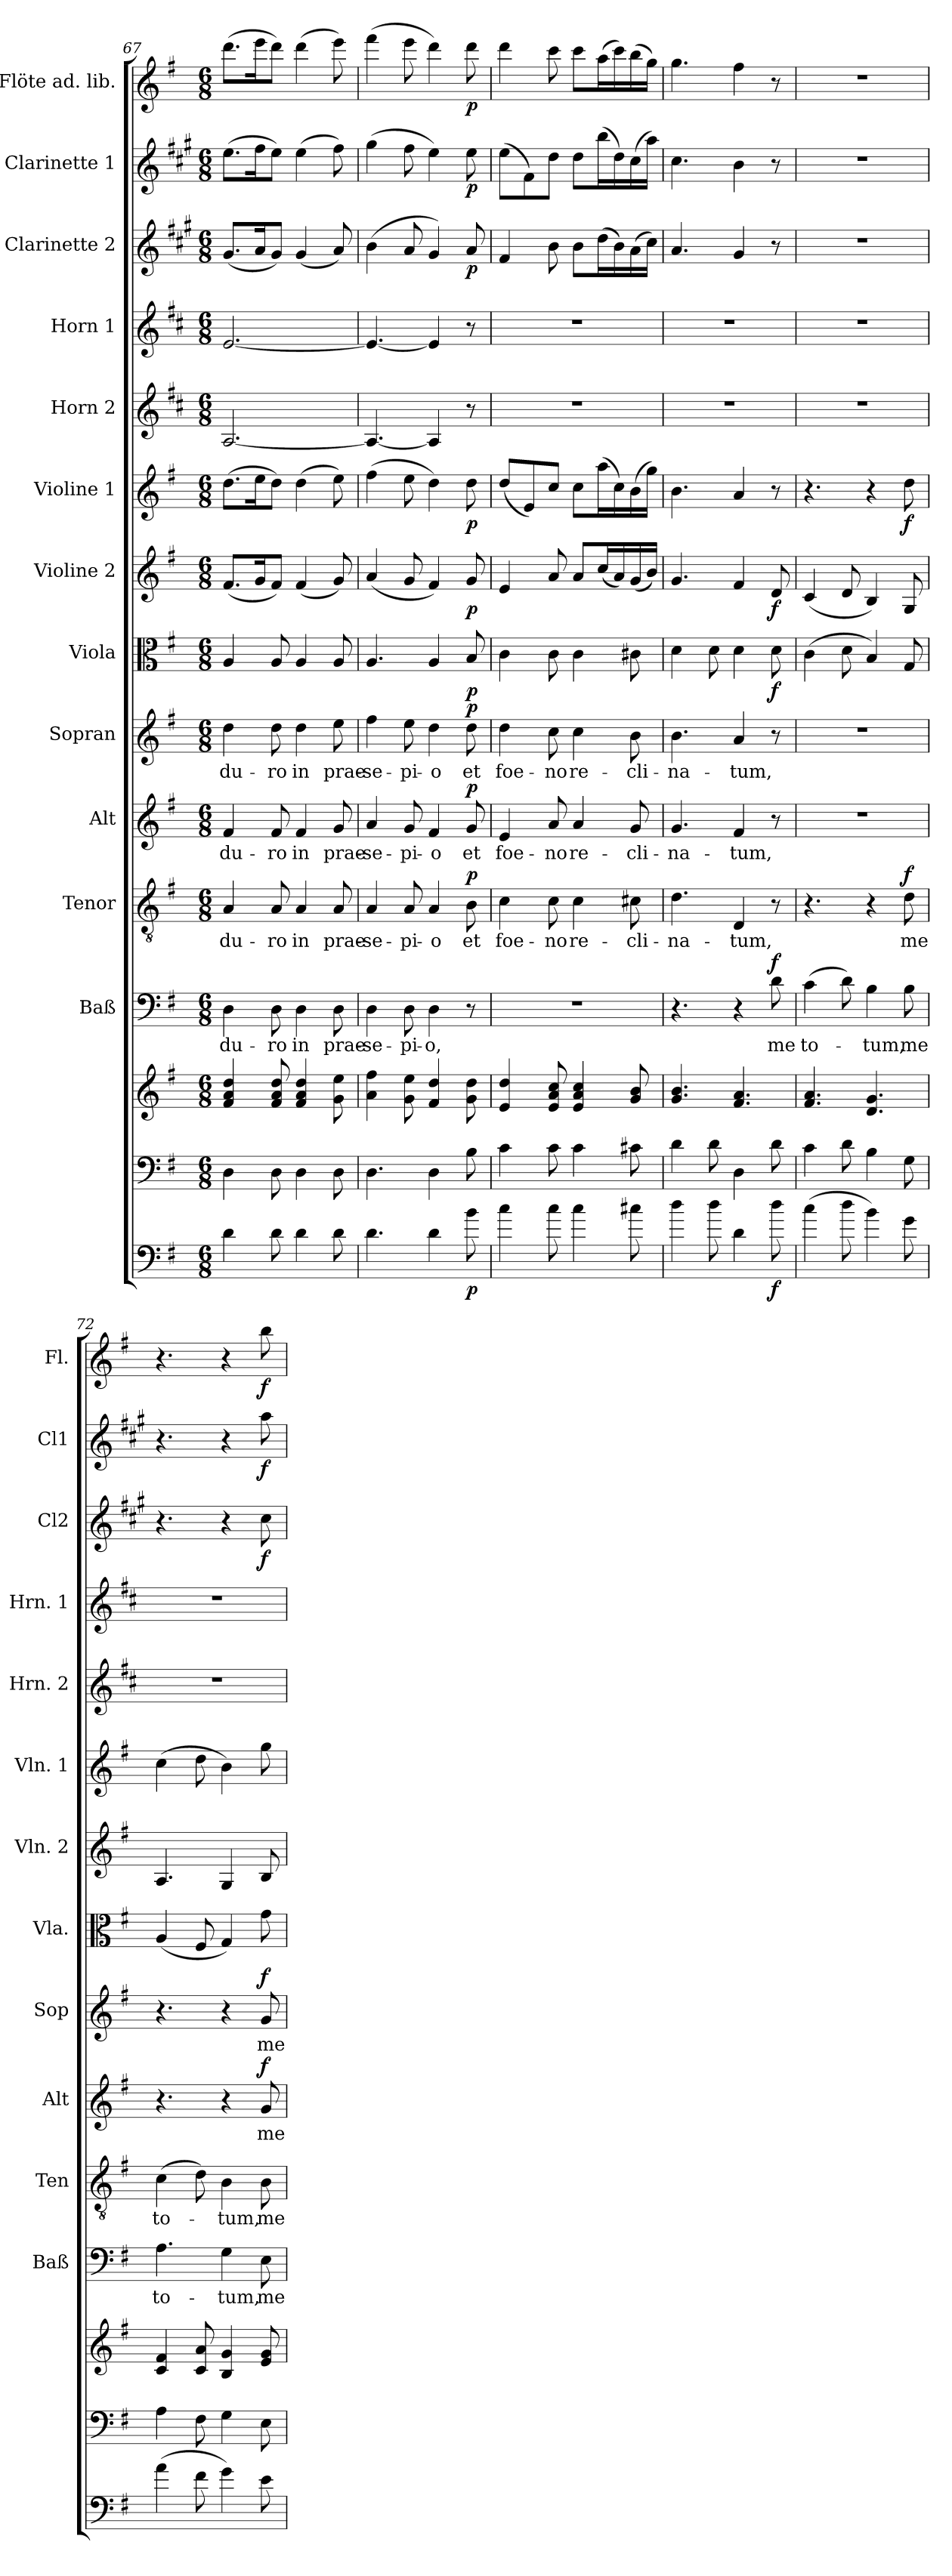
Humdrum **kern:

**kern	**dynam	**kern	**kern	**kern	**text	**dynam	**kern	**text	**dynam	**kern	**text	**dynam	**kern	**text	**dynam	**kern	**dynam	**kern	**dynam	**kern	**dynam	**kern	**kern	**kern	**dynam	**kern	**dynam	**kern	**dynam
*part14	*part14	*part13	*part13	*part12	*part12	*part12	*part11	*part11	*part11	*part10	*part10	*part10	*part9	*part9	*part9	*part8	*part8	*part7	*part7	*part6	*part6	*part5	*part4	*part3	*part3	*part2	*part2	*part1	*part1
*staff15	*staff15	*staff14	*staff13	*staff12	*staff12	*staff12	*staff11	*staff11	*staff11	*staff10	*staff10	*staff10	*staff9	*staff9	*staff9	*staff8	*staff8	*staff7	*staff7	*staff6	*staff6	*staff5	*staff4	*staff3	*staff3	*staff2	*staff2	*staff1	*staff1
*	*	*	*	*I"Baß	*	*	*I"Tenor	*	*	*I"Alt	*	*	*I"Sopran	*	*	*I"Viola	*	*I"Violine 2	*	*I"Violine 1	*	*I"Horn 2	*I"Horn 1	*I"Clarinette 2	*	*I"Clarinette 1	*	*I"Flöte ad. lib.	*
*	*	*	*	*I'Baß	*	*	*I'Ten	*	*	*I'Alt	*	*	*I'Sop	*	*	*I'Vla.	*	*I'Vln. 2	*	*I'Vln. 1	*	*I'Hrn. 2	*I'Hrn. 1	*I'Cl2	*	*I'Cl1	*	*I'Fl.	*
*clefF4	*	*clefF4	*clefG2	*clefF4	*	*	*clefGv2	*	*	*clefG2	*	*	*clefG2	*	*	*clefC3	*	*clefG2	*	*clefG2	*	*clefG2	*clefG2	*clefG2	*	*clefG2	*	*clefG2	*
*ITrd7c12	*	*	*	*	*	*	*	*	*	*	*	*	*	*	*	*	*	*	*	*	*	*ITrd4c7	*ITrd4c7	*ITrd1c2	*	*ITrd1c2	*	*	*
*k[f#]	*	*k[f#]	*k[f#]	*k[f#]	*	*	*k[f#]	*	*	*k[f#]	*	*	*k[f#]	*	*	*k[f#]	*	*k[f#]	*	*k[f#]	*	*k[f#]	*k[f#]	*k[f#]	*	*k[f#]	*	*k[f#]	*
*G:	*	*G:	*G:	*G:	*	*	*G:	*	*	*G:	*	*	*G:	*	*	*G:	*	*G:	*	*G:	*	*G:	*G:	*G:	*	*G:	*	*G:	*
*M6/8	*	*M6/8	*M6/8	*M6/8	*	*	*M6/8	*	*	*M6/8	*	*	*M6/8	*	*	*M6/8	*	*M6/8	*	*M6/8	*	*M6/8	*M6/8	*M6/8	*	*M6/8	*	*M6/8	*
=67	=67	=67	=67	=67	=67	=67	=67	=67	=67	=67	=67	=67	=67	=67	=67	=67	=67	=67	=67	=67	=67	=67	=67	=67	=67	=67	=67	=67	=67
!	!	!	!	!	!LO:LY:b	!	!	!LO:LY:b	!	!	!LO:LY:b	!	!	!LO:LY:b	!	!	!	!	!	!	!	!	!	!	!	!	!	!	!
4D\	.	4D\	4f#/ 4a/ 4dd/	4D\	du-	.	4A/	du-	.	4f#/	du-	.	4dd\	du-	.	4A/	.	(<8.f#/L	.	(>8.dd\L	.	[2.D/	[2.A/	(<8.f#/L	.	(>8.dd\L	.	(>8.ddd\L	.
.	.	.	.	.	.	.	.	.	.	.	.	.	.	.	.	.	.	16g/k	.	16ee\k	.	.	.	16g/k	.	16ee\k	.	16eee\k	.
!	!	!	!	!	!LO:LY:b	!	!	!LO:LY:b	!	!	!LO:LY:b	!	!	!LO:LY:b	!	!	!	!	!	!	!	!	!	!	!	!	!	!	!
8D\	.	8D\	8f#/ 8a/ 8dd/	8D\	-ro	.	8A/	-ro	.	8f#/	-ro	.	8dd\	-ro	.	8A/	.	8f#/J)	.	8dd\J)	.	.	.	8f#/J)	.	8dd\J)	.	8ddd\J)	.
!	!	!	!	!	!LO:LY:b	!	!	!LO:LY:b	!	!	!LO:LY:b	!	!	!LO:LY:b	!	!	!	!	!	!	!	!	!	!	!	!	!	!	!
4D\	.	4D\	4f#/ 4a/ 4dd/	4D\	in	.	4A/	in	.	4f#/	in	.	4dd\	in	.	4A/	.	(<4f#/	.	(>4dd\	.	.	.	(<4f#/	.	(>4dd\	.	(>4ddd\	.
!	!	!	!	!	!LO:LY:b	!	!	!LO:LY:b	!	!	!LO:LY:b	!	!	!LO:LY:b	!	!	!	!	!	!	!	!	!	!	!	!	!	!	!
8D\	.	8D\	8g\ 8ee\	8D\	prae-	.	8A/	prae-	.	8g/	prae-	.	8ee\	prae-	.	8A/	.	8g/)	.	8ee\)	.	.	.	8g/)	.	8ee\)	.	8eee\)	.
=68	=68	=68	=68	=68	=68	=68	=68	=68	=68	=68	=68	=68	=68	=68	=68	=68	=68	=68	=68	=68	=68	=68	=68	=68	=68	=68	=68	=68	=68
!	!	!	!	!	!LO:LY:b	!	!	!LO:LY:b	!	!	!LO:LY:b	!	!	!LO:LY:b	!	!	!	!	!	!	!	!	!	!	!	!	!	!	!
4.D\	.	4.D\	4a\ 4ff#\	4D\	-se-	.	4A/	-se-	.	4a/	-se-	.	4ff#\	-se-	.	4.A/	.	(<4a/	.	(>4ff#\	.	4.D/_	4.A/_	(<4a\	.	(>4ff#\	.	(>4fff#\	.
!	!	!	!	!	!LO:LY:b	!	!	!LO:LY:b	!	!	!LO:LY:b	!	!	!LO:LY:b	!	!	!	!	!	!	!	!	!	!	!	!	!	!	!
.	.	.	8g\ 8ee\	8D\	-pi-	.	8A/	-pi-	.	8g/	-pi-	.	8ee\	-pi-	.	.	.	8g/	.	8ee\	.	.	.	8g/	.	8ee\	.	8eee\	.
!	!	!	!	!	!LO:LY:b	!	!	!LO:LY:b	!	!	!LO:LY:b	!	!	!LO:LY:b	!	!	!	!	!	!	!	!	!	!	!	!	!	!	!
4D\	.	4D\	4f#/ 4dd/	4D\	-o,	.	4A/	-o	.	4f#/	-o	.	4dd\	-o	.	4A/	.	4f#/)	.	4dd\)	.	4D/]	4A/]	4f#/)	.	4dd\)	.	4ddd\)	.
!	!LO:DY:b	!	!	!	!	!	!	!LO:LY:b	!LO:DY:a	!	!LO:LY:b	!LO:DY:a	!	!LO:LY:b	!LO:DY:a	!	!LO:DY:b	!	!LO:DY:b	!	!LO:DY:b	!	!	!	!LO:DY:b	!	!LO:DY:b	!	!LO:DY:b
8B\	p	8B\	8g\ 8dd\	8r	.	.	8B\	et	p	8g/	et	p	8dd\	et	p	8B/	p	8g/	p	8dd\	p	8r	8r	8g/	p	8dd\	p	8ddd\	p
!!LO:PB:g=z
=69	=69	=69	=69	=69	=69	=69	=69	=69	=69	=69	=69	=69	=69	=69	=69	=69	=69	=69	=69	=69	=69	=69	=69	=69	=69	=69	=69	=69	=69
!	!	!	!	!	!	!	!	!LO:LY:b	!	!	!LO:LY:b	!	!	!LO:LY:b	!	!	!	!	!	!	!	!	!	!	!	!	!	!	!
4c\	.	4c\	4e/ 4dd/	2.r	.	.	4c\	foe-	.	4e/	foe-	.	4dd\	foe-	.	4c\	.	4e/	.	(<8dd/L	.	2.r	2.r	4e/	.	(>8dd\L	.	4ddd\	.
.	.	.	.	.	.	.	.	.	.	.	.	.	.	.	.	.	.	.	.	8e/)	.	.	.	.	.	8e\)	.	.	.
!	!	!	!	!	!	!	!	!LO:LY:b	!	!	!LO:LY:b	!	!	!LO:LY:b	!	!	!	!	!	!	!	!	!	!	!	!	!	!	!
8c\	.	8c\	8e/ 8a/ 8cc/	.	.	.	8c\	-no	.	8a/	-no	.	8cc\	-no	.	8c\	.	8a/	.	8cc/J	.	.	.	8a\	.	8cc\J	.	8ccc\	.
!	!	!	!	!	!	!	!	!LO:LY:b	!	!	!LO:LY:b	!	!	!LO:LY:b	!	!	!	!	!	!	!	!	!	!	!	!	!	!	!
4c\	.	4c\	4e/ 4a/ 4cc/	.	.	.	4c\	re-	.	4a/	re-	.	4cc\	re-	.	4c\	.	8a/L	.	8cc\L	.	.	.	8a\L	.	8cc\L	.	8ccc\L	.
.	.	.	.	.	.	.	.	.	.	.	.	.	.	.	.	.	.	(<16cc/L	.	(>16aa\L	.	.	.	(>16cc\L	.	(>16aa\L	.	(>16aa\L	.
.	.	.	.	.	.	.	.	.	.	.	.	.	.	.	.	.	.	16a/)	.	16cc\)	.	.	.	16a\)	.	16cc\)	.	16ccc\)	.
!	!	!	!	!	!	!	!	!LO:LY:b	!	!	!LO:LY:b	!	!	!LO:LY:b	!	!	!	!	!	!	!	!	!	!	!	!	!	!	!
8c#X\	.	8c#X\	8g/ 8b/	.	.	.	8c#X\	-cli-	.	8g/	-cli-	.	8b\	-cli-	.	8c#X\	.	(<16g/	.	(>16b\	.	.	.	(>16g\	.	(>16b\	.	(>16bb\	.
.	.	.	.	.	.	.	.	.	.	.	.	.	.	.	.	.	.	16b/JJ)	.	16gg\JJ)	.	.	.	16b\JJ)	.	16gg\JJ)	.	16gg\JJ)	.
=70	=70	=70	=70	=70	=70	=70	=70	=70	=70	=70	=70	=70	=70	=70	=70	=70	=70	=70	=70	=70	=70	=70	=70	=70	=70	=70	=70	=70	=70
!	!	!	!	!	!	!	!	!LO:LY:b	!	!	!LO:LY:b	!	!	!LO:LY:b	!	!	!	!	!	!	!	!	!	!	!	!	!	!	!
4d\	.	4d\	4.g/ 4.b/	4.r	.	.	4.d\	-na-	.	4.g/	-na-	.	4.b\	-na-	.	4d\	.	4.g/	.	4.b\	.	2.r	2.r	4.g/	.	4.b\	.	4.gg\	.
8d\	.	8d\	.	.	.	.	.	.	.	.	.	.	.	.	.	8d\	.	.	.	.	.	.	.	.	.	.	.	.	.
!	!	!	!	!	!	!	!	!LO:LY:b	!	!	!LO:LY:b	!	!	!LO:LY:b	!	!	!	!	!	!	!	!	!	!	!	!	!	!	!
4D\	.	4D\	4.f#/ 4.a/	4r	.	.	4D/	-tum,	.	4f#/	-tum,	.	4a/	-tum,	.	4d\	.	4f#/	.	4a/	.	.	.	4f#/	.	4a\	.	4ff#\	.
!	!LO:DY:b	!	!	!	!LO:LY:b	!LO:DY:a	!	!	!	!	!	!	!	!	!	!	!LO:DY:b	!	!LO:DY:b	!	!	!	!	!	!	!	!	!	!
8d\	f	8d\	.	8d\	me	f	8r	.	.	8r	.	.	8r	.	.	8d\	f	8d/	f	8r	.	.	.	8r	.	8r	.	8r	.
=71	=71	=71	=71	=71	=71	=71	=71	=71	=71	=71	=71	=71	=71	=71	=71	=71	=71	=71	=71	=71	=71	=71	=71	=71	=71	=71	=71	=71	=71
!	!	!	!	!	!LO:LY:b	!	!	!	!	!	!	!	!	!	!	!	!	!	!	!	!	!	!	!	!	!	!	!	!
(>4c\	.	4c\	4.f#/ 4.a/	(>4c\	to-	.	4.r	.	.	2.r	.	.	2.r	.	.	(>4c\	.	(<4c/	.	4.r	.	2.r	2.r	2.r	.	2.r	.	2.r	.
8d\	.	8d\	.	8d\)	.	.	.	.	.	.	.	.	.	.	.	8d\	.	8d/	.	.	.	.	.	.	.	.	.	.	.
!	!	!	!	!	!LO:LY:b	!	!	!	!	!	!	!	!	!	!	!	!	!	!	!	!	!	!	!	!	!	!	!	!
4B\)	.	4B\	4.d/ 4.g/	4B\	-tum,	.	4r	.	.	.	.	.	.	.	.	4B/)	.	4B/)	.	4r	.	.	.	.	.	.	.	.	.
!	!	!	!	!	!LO:LY:b	!	!	!LO:LY:b	!LO:DY:a	!	!	!	!	!	!	!	!	!	!	!	!LO:DY:b	!	!	!	!	!	!	!	!
8G\	.	8G\	.	8B\	me	.	8d\	me	f	.	.	.	.	.	.	8G/	.	8G/	.	8dd\	f	.	.	.	.	.	.	.	.
=72	=72	=72	=72	=72	=72	=72	=72	=72	=72	=72	=72	=72	=72	=72	=72	=72	=72	=72	=72	=72	=72	=72	=72	=72	=72	=72	=72	=72	=72
!	!	!	!	!	!LO:LY:b	!	!	!LO:LY:b	!	!	!	!	!	!	!	!	!	!	!	!	!	!	!	!	!	!	!	!	!
(>4A\	.	4A\	4c/ 4f#/	4.A\	to-	.	(>4c\	to-	.	4.r	.	.	4.r	.	.	(<4A/	.	4.A/	.	(>4cc\	.	2.r	2.r	4.r	.	4.r	.	4.r	.
8F#\	.	8F#\	8c/ 8a/	.	.	.	8d\)	.	.	.	.	.	.	.	.	8F#/	.	.	.	8dd\	.	.	.	.	.	.	.	.	.
!	!	!	!	!	!LO:LY:b	!	!	!LO:LY:b	!	!	!	!	!	!	!	!	!	!	!	!	!	!	!	!	!	!	!	!	!
4G\)	.	4G\	4B/ 4g/	4G\	-tum,	.	4B\	-tum,	.	4r	.	.	4r	.	.	4G/)	.	4G/	.	4b\)	.	.	.	4r	.	4r	.	4r	.
!	!	!	!	!	!LO:LY:b	!	!	!LO:LY:b	!	!	!LO:LY:b	!LO:DY:a	!	!LO:LY:b	!LO:DY:a	!	!	!	!	!	!	!	!	!	!LO:DY:b	!	!LO:DY:b	!	!LO:DY:b
8E\	.	8E\	8e/ 8g/	8E\	me	.	8B\	me	.	8g/	me	f	8g/	me	f	8g\	.	8B/	.	8gg\	.	.	.	8b\	f	8gg\	f	8bb\	f
=	=	=	=	=	=	=	=	=	=	=	=	=	=	=	=	=	=	=	=	=	=	=	=	=	=	=	=	=	=
*-	*-	*-	*-	*-	*-	*-	*-	*-	*-	*-	*-	*-	*-	*-	*-	*-	*-	*-	*-	*-	*-	*-	*-	*-	*-	*-	*-	*-	*-
